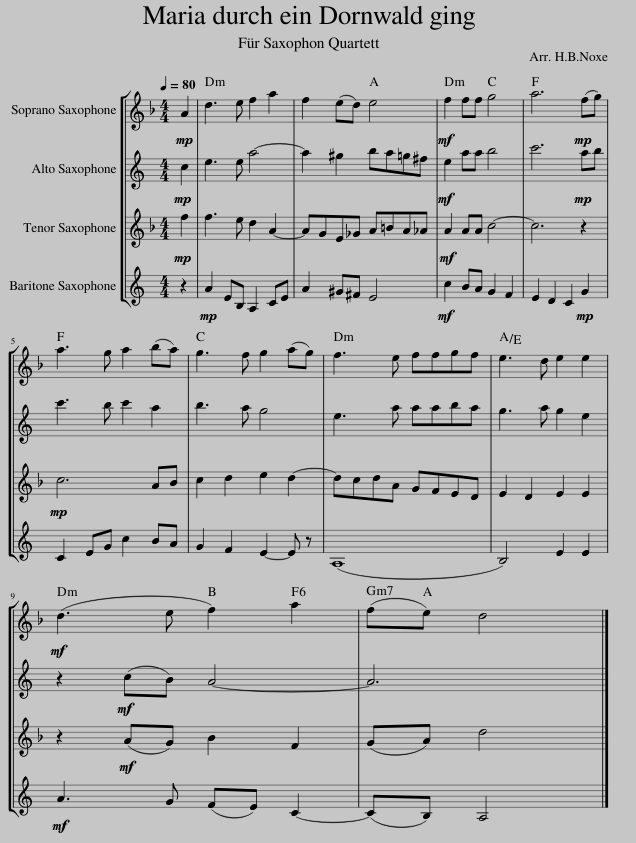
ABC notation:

X:1
%%score [ 1 2 3 4 ]
L:1/8
Q:1/4=80
M:4/4
I:linebreak $
K:none
V:1 treble transpose=-2
V:2 treble transpose=-9
V:3 treble transpose=-14
V:4 treble transpose=-21
V:1
[K:F]!mp! A2 | d3 e f2 a2 | f2 (ed) e4 |!mf! f2 ff g4 | a6!mp! (fg) |$ %5
 a3 g a2 (ba) | g3 f g2 (ag) | f3 e ffgf | e3 d e2 e2 |$!mf! (d3 e f2) a2 | %10
 (fe) d4 |] %11
V:2
[K:C]!mp! c2 | e3 e a4- | a2 ^g2 ba=g^f |!mf! e2 aa b4 | c'6!mp! ab |$ %5
 c'3 b c'2 a2 | b3 a g4 | e3 a aaba | g3 a g2 e2 |$ z2!mf! (cB) A4- | %10
 A6 |] %11
V:3
[K:F]!mp! f2 | f3 e d2 A2- | AGE_G A=BA_A |!mf! A2 AA c4- | c6 z2 |$ %5
!mp! c6 AB | c2 d2 e2 d2- | dcdA GFED | E2 D2 E2 E2 |$ z2!mf! (AG) B2 F2 | %10
 (GA) d4 |] %11
V:4
[K:C] z2 |!mp! A2 EB, A,2 CE | A2 ^G^F E4 |!mf! c2 BA G2 F2 | E2 D2 C2!mp! G2 |$ %5
 C2 EG c2 BA | G2 F2 E2- E z | (A,8 | B,4) E2 E2 |$!mf! A3 G (FE) C2- | %10
 (CB,) A,4 |] %11
